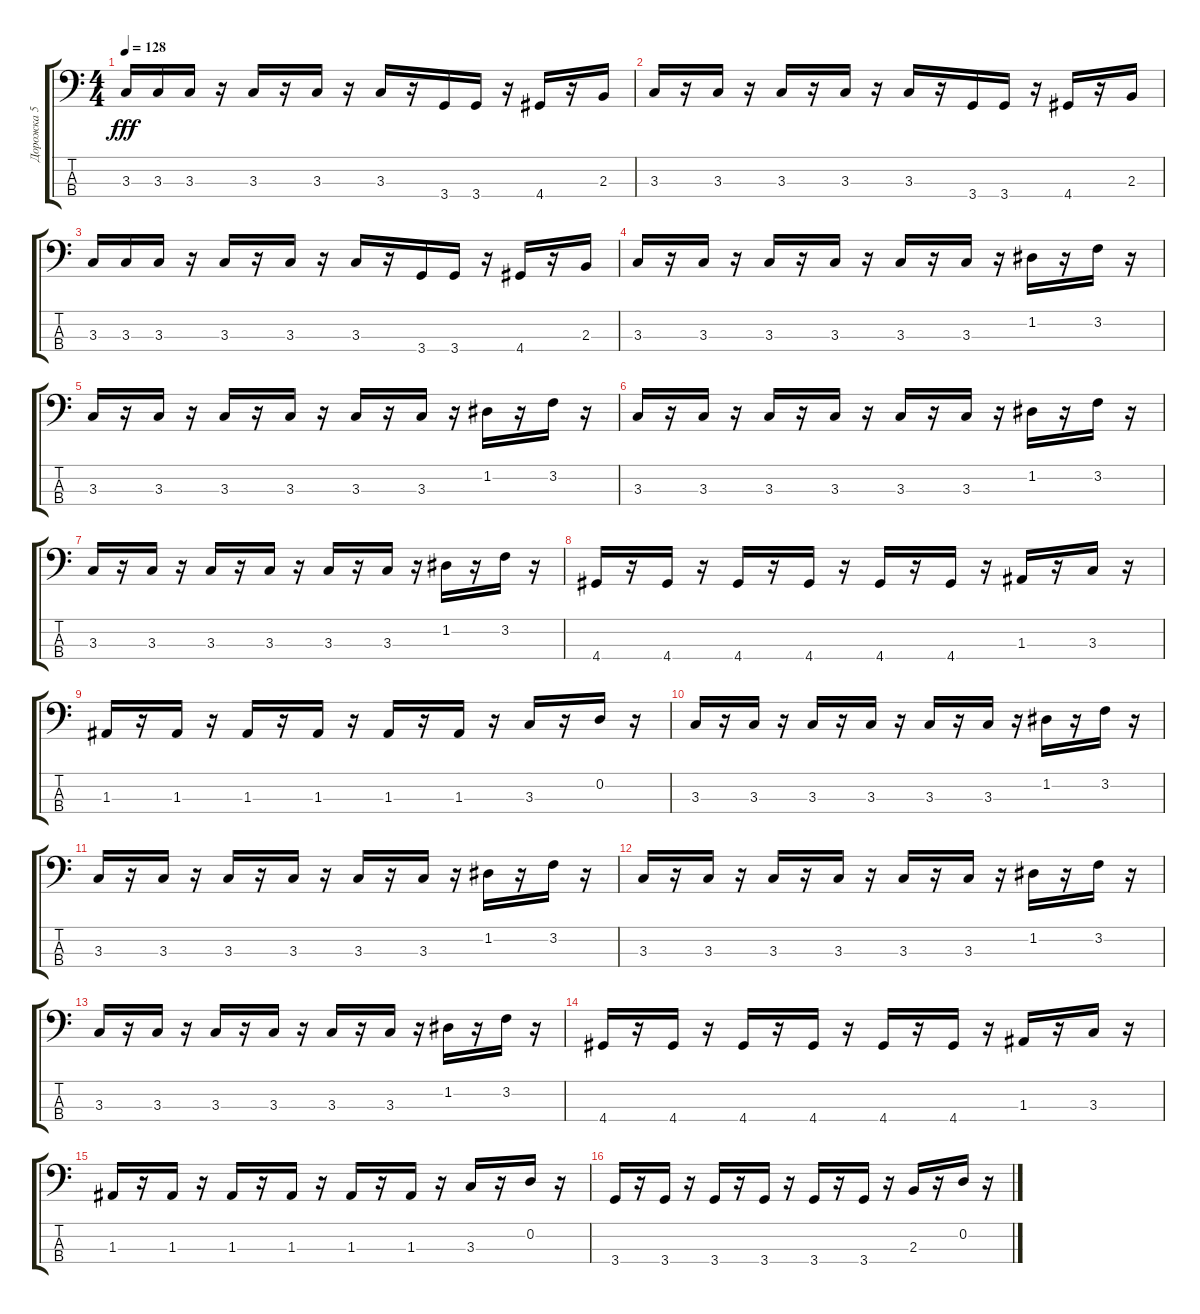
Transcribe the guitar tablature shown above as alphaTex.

\track ("Дорожка 5" "Дорожка 5") {instrument synthbass1}
\staff {score tabs}
\tuning (G2 D2 A1 E1) {hide}
\ts (4 4)
\tempo 128
\clef f4
\ks c
3.3.16{dy fff} 3.3.16 3.3.16 r.16 3.3.16 r.16 3.3.16 r.16 3.3.16 r.16 3.4.16 3.4.16 r.16 4.4.16 r.16 2.3.16 |
3.3.16 r.16 3.3.16 r.16 3.3.16 r.16 3.3.16 r.16 3.3.16 r.16 3.4.16 3.4.16 r.16 4.4.16 r.16 2.3.16 |
3.3.16 3.3.16 3.3.16 r.16 3.3.16 r.16 3.3.16 r.16 3.3.16 r.16 3.4.16 3.4.16 r.16 4.4.16 r.16 2.3.16 |
3.3.16 r.16 3.3.16 r.16 3.3.16 r.16 3.3.16 r.16 3.3.16 r.16 3.3.16 r.16 1.2.16 r.16 3.2.16 r.16 |
3.3.16 r.16 3.3.16 r.16 3.3.16 r.16 3.3.16 r.16 3.3.16 r.16 3.3.16 r.16 1.2.16 r.16 3.2.16 r.16 |
3.3.16 r.16 3.3.16 r.16 3.3.16 r.16 3.3.16 r.16 3.3.16 r.16 3.3.16 r.16 1.2.16 r.16 3.2.16 r.16 |
3.3.16 r.16 3.3.16 r.16 3.3.16 r.16 3.3.16 r.16 3.3.16 r.16 3.3.16 r.16 1.2.16 r.16 3.2.16 r.16 |
4.4.16 r.16 4.4.16 r.16 4.4.16 r.16 4.4.16 r.16 4.4.16 r.16 4.4.16 r.16 1.3.16 r.16 3.3.16 r.16 |
1.3.16 r.16 1.3.16 r.16 1.3.16 r.16 1.3.16 r.16 1.3.16 r.16 1.3.16 r.16 3.3.16 r.16 0.2.16 r.16 |
3.3.16 r.16 3.3.16 r.16 3.3.16 r.16 3.3.16 r.16 3.3.16 r.16 3.3.16 r.16 1.2.16 r.16 3.2.16 r.16 |
3.3.16 r.16 3.3.16 r.16 3.3.16 r.16 3.3.16 r.16 3.3.16 r.16 3.3.16 r.16 1.2.16 r.16 3.2.16 r.16 |
3.3.16 r.16 3.3.16 r.16 3.3.16 r.16 3.3.16 r.16 3.3.16 r.16 3.3.16 r.16 1.2.16 r.16 3.2.16 r.16 |
3.3.16 r.16 3.3.16 r.16 3.3.16 r.16 3.3.16 r.16 3.3.16 r.16 3.3.16 r.16 1.2.16 r.16 3.2.16 r.16 |
4.4.16 r.16 4.4.16 r.16 4.4.16 r.16 4.4.16 r.16 4.4.16 r.16 4.4.16 r.16 1.3.16 r.16 3.3.16 r.16 |
1.3.16 r.16 1.3.16 r.16 1.3.16 r.16 1.3.16 r.16 1.3.16 r.16 1.3.16 r.16 3.3.16 r.16 0.2.16 r.16 |
3.4.16 r.16 3.4.16 r.16 3.4.16 r.16 3.4.16 r.16 3.4.16 r.16 3.4.16 r.16 2.3.16 r.16 0.2.16 r.16
